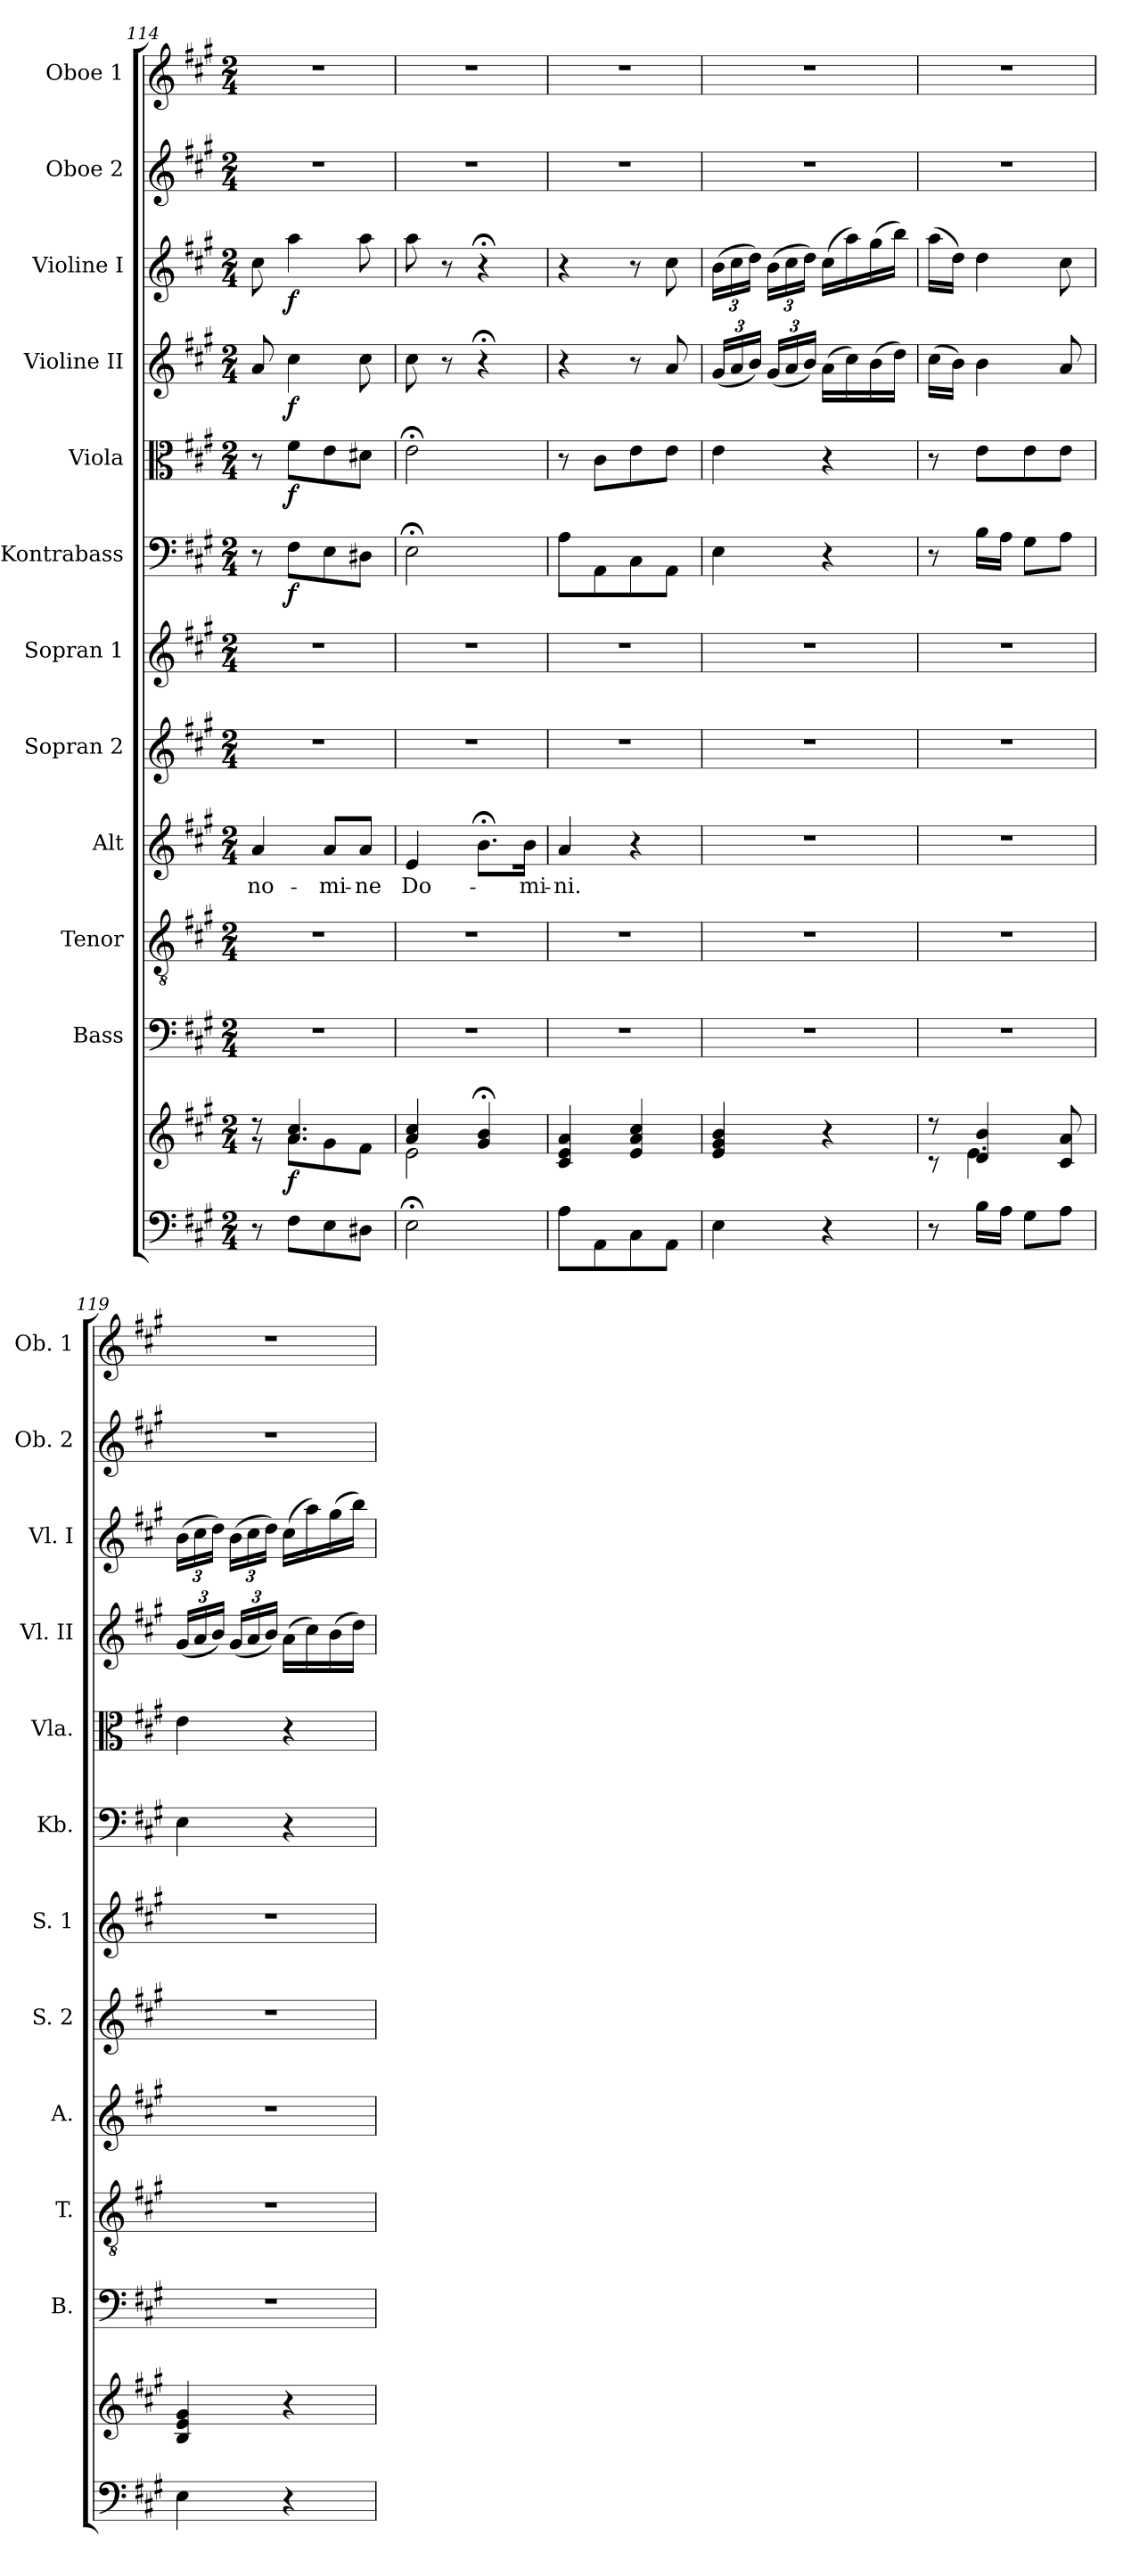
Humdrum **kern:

**kern	**kern	**dynam	**kern	**kern	**kern	**text	**kern	**kern	**kern	**dynam	**kern	**dynam	**kern	**dynam	**kern	**dynam	**kern	**kern
*part12	*part12	*part12	*part11	*part10	*part9	*part9	*part8	*part7	*part6	*part6	*part5	*part5	*part4	*part4	*part3	*part3	*part2	*part1
*staff13	*staff12	*staff12/13	*staff11	*staff10	*staff9	*staff9	*staff8	*staff7	*staff6	*staff6	*staff5	*staff5	*staff4	*staff4	*staff3	*staff3	*staff2	*staff1
*	*	*	*I"Bass	*I"Tenor	*I"Alt	*	*I"Sopran 2	*I"Sopran 1	*I"Kontrabass	*	*I"Viola	*	*I"Violine II	*	*I"Violine I	*	*I"Oboe 2	*I"Oboe 1
*	*	*	*I'B.	*I'T.	*I'A.	*	*I'S. 2	*I'S. 1	*I'Kb.	*	*I'Vla.	*	*I'Vl. II	*	*I'Vl. I	*	*I'Ob. 2	*I'Ob. 1
*clefF4	*clefG2	*	*clefF4	*clefGv2	*clefG2	*	*clefG2	*clefG2	*clefF4	*	*clefC3	*	*clefG2	*	*clefG2	*	*clefG2	*clefG2
*	*	*	*	*	*	*	*	*	*ITrd7c12	*	*	*	*	*	*	*	*	*
*k[f#c#g#]	*k[f#c#g#]	*	*k[f#c#g#]	*k[f#c#g#]	*k[f#c#g#]	*	*k[f#c#g#]	*k[f#c#g#]	*k[f#c#g#]	*	*k[f#c#g#]	*	*k[f#c#g#]	*	*k[f#c#g#]	*	*k[f#c#g#]	*k[f#c#g#]
*A:	*A:	*	*A:	*A:	*A:	*	*A:	*A:	*A:	*	*A:	*	*A:	*	*A:	*	*A:	*A:
*M2/4	*M2/4	*	*M2/4	*M2/4	*M2/4	*	*M2/4	*M2/4	*M2/4	*	*M2/4	*	*M2/4	*	*M2/4	*	*M2/4	*M2/4
=114	=114	=114	=114	=114	=114	=114	=114	=114	=114	=114	=114	=114	=114	=114	=114	=114	=114	=114
*	*^	*	*	*	*	*	*	*	*	*	*	*	*	*	*	*	*	*
!	!	!	!	!	!	!	!LO:LY:b	!	!	!	!	!	!	!	!	!	!	!	!
8r	8r	8r	.	2r	2r	4a/	no-	2r	2r	8r	.	8r	.	8a/	.	8cc#\	.	2r	2r
!	!	!	!LO:DY:b	!	!	!	!	!	!	!	!LO:DY:b	!	!LO:DY:b	!	!LO:DY:b	!	!LO:DY:b	!	!
8F#\L	4.a/ 4.cc#/	8a\L	f	.	.	.	.	.	.	8FF#\L	f	8f#\L	f	4cc#\	f	4aa\	f	.	.
!	!	!	!	!	!	!	!LO:LY:b	!	!	!	!	!	!	!	!	!	!	!	!
8E\	.	8g#\	.	.	.	8a/L	-mi-	.	.	8EE\	.	8e\	.	.	.	.	.	.	.
!	!	!	!	!	!	!	!LO:LY:b	!	!	!	!	!	!	!	!	!	!	!	!
8D#X\J	.	8f#\J	.	.	.	8a/J	-ne	.	.	8DD#X\J	.	8d#X\J	.	8cc#\	.	8aa\	.	.	.
=115	=115	=115	=115	=115	=115	=115	=115	=115	=115	=115	=115	=115	=115	=115	=115	=115	=115	=115	=115
!	!	!	!	!	!	!	!LO:LY:b	!	!	!	!	!	!	!	!	!	!	!	!
2E;<\	4a/ 4cc#/	2e\	.	2r	2r	4e/	Do-	2r	2r	2EE;<\	.	2e;<\	.	8cc#\	.	8aa\	.	2r	2r
.	.	.	.	.	.	.	.	.	.	.	.	.	.	8r	.	8r	.	.	.
.	4g#/;< 4b/;<	.	.	.	.	8.b;<\L	.	.	.	.	.	.	.	4r;<	.	4r;<	.	.	.
!	!	!	!	!	!	!	!LO:LY:b	!	!	!	!	!	!	!	!	!	!	!	!
.	.	.	.	.	.	16b\Jk	-mi-	.	.	.	.	.	.	.	.	.	.	.	.
*	*v	*v	*	*	*	*	*	*	*	*	*	*	*	*	*	*	*	*	*
=116	=116	=116	=116	=116	=116	=116	=116	=116	=116	=116	=116	=116	=116	=116	=116	=116	=116	=116
!	!	!	!	!	!	!LO:LY:b	!	!	!	!	!	!	!	!	!	!	!	!
8A\L	4c#/ 4e/ 4a/	.	2r	2r	4a/	-ni.	2r	2r	8AA\L	.	8r	.	4r	.	4r	.	2r	2r
8AA\	.	.	.	.	.	.	.	.	8AAA\	.	8c#\L	.	.	.	.	.	.	.
8C#\	4e/ 4a/ 4cc#/	.	.	.	4r	.	.	.	8CC#\	.	8e\	.	8r	.	8r	.	.	.
8AA\J	.	.	.	.	.	.	.	.	8AAA\J	.	8e\J	.	8a/	.	8cc#\	.	.	.
=117	=117	=117	=117	=117	=117	=117	=117	=117	=117	=117	=117	=117	=117	=117	=117	=117	=117	=117
4E\	4e/ 4g#/ 4b/	.	2r	2r	2r	.	2r	2r	4EE\	.	4e\	.	(<24g#/LL	.	(>24b\LL	.	2r	2r
.	.	.	.	.	.	.	.	.	.	.	.	.	24a/	.	24cc#\	.	.	.
.	.	.	.	.	.	.	.	.	.	.	.	.	24b/JJ)	.	24dd\JJ)	.	.	.
.	.	.	.	.	.	.	.	.	.	.	.	.	(<24g#/LL	.	(>24b\LL	.	.	.
.	.	.	.	.	.	.	.	.	.	.	.	.	24a/	.	24cc#\	.	.	.
.	.	.	.	.	.	.	.	.	.	.	.	.	24b/JJ)	.	24dd\JJ)	.	.	.
4r	4r	.	.	.	.	.	.	.	4r	.	4r	.	(>16a\LL	.	(>16cc#\LL	.	.	.
.	.	.	.	.	.	.	.	.	.	.	.	.	16cc#\)	.	16aa\)	.	.	.
.	.	.	.	.	.	.	.	.	.	.	.	.	(>16b\	.	(>16gg#\	.	.	.
.	.	.	.	.	.	.	.	.	.	.	.	.	16dd\JJ)	.	16bb\JJ)	.	.	.
=118	=118	=118	=118	=118	=118	=118	=118	=118	=118	=118	=118	=118	=118	=118	=118	=118	=118	=118
*	*^	*	*	*	*	*	*	*	*	*	*	*	*	*	*	*	*	*
8r	8r	8r	.	2r	2r	2r	.	2r	2r	8r	.	8r	.	(>16cc#\LL	.	(>16aa\LL	.	2r	2r
.	.	.	.	.	.	.	.	.	.	.	.	.	.	16b\JJ)	.	16dd\JJ)	.	.	.
16B\LL	4d/ 4b/	4.e\	.	.	.	.	.	.	.	16BB\LL	.	8e\L	.	4b\	.	4dd\	.	.	.
16A\JJ	.	.	.	.	.	.	.	.	.	16AA\JJ	.	.	.	.	.	.	.	.	.
8G#\L	.	.	.	.	.	.	.	.	.	8GG#\L	.	8e\	.	.	.	.	.	.	.
8A\J	8c#/ 8a/	.	.	.	.	.	.	.	.	8AA\J	.	8e\J	.	8a/	.	8cc#\	.	.	.
*	*v	*v	*	*	*	*	*	*	*	*	*	*	*	*	*	*	*	*	*
!!LO:PB:g=z
=119	=119	=119	=119	=119	=119	=119	=119	=119	=119	=119	=119	=119	=119	=119	=119	=119	=119	=119
4E\	4B/ 4e/ 4g#/	.	2r	2r	2r	.	2r	2r	4EE\	.	4e\	.	(<24g#/LL	.	(>24b\LL	.	2r	2r
.	.	.	.	.	.	.	.	.	.	.	.	.	24a/	.	24cc#\	.	.	.
.	.	.	.	.	.	.	.	.	.	.	.	.	24b/JJ)	.	24dd\JJ)	.	.	.
.	.	.	.	.	.	.	.	.	.	.	.	.	(<24g#/LL	.	(>24b\LL	.	.	.
.	.	.	.	.	.	.	.	.	.	.	.	.	24a/	.	24cc#\	.	.	.
.	.	.	.	.	.	.	.	.	.	.	.	.	24b/JJ)	.	24dd\JJ)	.	.	.
4r	4r	.	.	.	.	.	.	.	4r	.	4r	.	(>16a\LL	.	(>16cc#\LL	.	.	.
.	.	.	.	.	.	.	.	.	.	.	.	.	16cc#\)	.	16aa\)	.	.	.
.	.	.	.	.	.	.	.	.	.	.	.	.	(>16b\	.	(>16gg#\	.	.	.
.	.	.	.	.	.	.	.	.	.	.	.	.	16dd\JJ)	.	16bb\JJ)	.	.	.
=	=	=	=	=	=	=	=	=	=	=	=	=	=	=	=	=	=	=
*-	*-	*-	*-	*-	*-	*-	*-	*-	*-	*-	*-	*-	*-	*-	*-	*-	*-	*-
